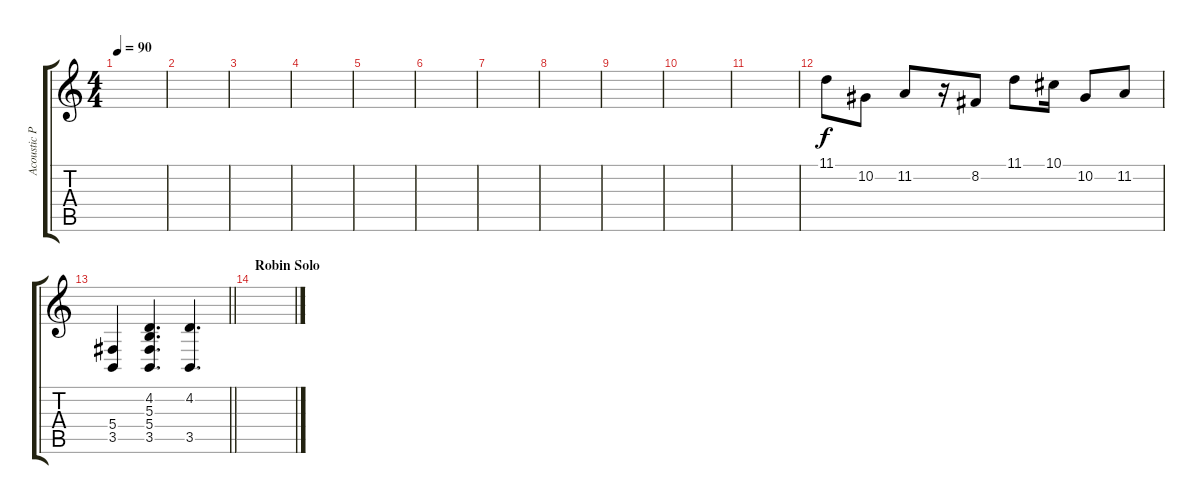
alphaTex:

\track ("Acoustic Piano (Dizzy Reed)" "Acoustic P") {instrument brightacousticpiano}
\staff {score tabs}
\tuning (Eb4 Bb3 Gb3 Db3 Ab2 Eb2) {hide}
\ts (4 4)
\tempo 90
\clef g2
\ks c
|
|
|
|
|
|
|
|
|
|
|
11.1.8 10.2.8 11.2.8 r.16 8.2.8 11.1.8 10.1.16 10.2.8 11.2.8 |
\barLineRight lightlight
(5.4 3.5).4 (4.2 5.3 5.4 3.5).4{d} (4.2 3.5).4{d} |
\section ("" "Robin Solo")
